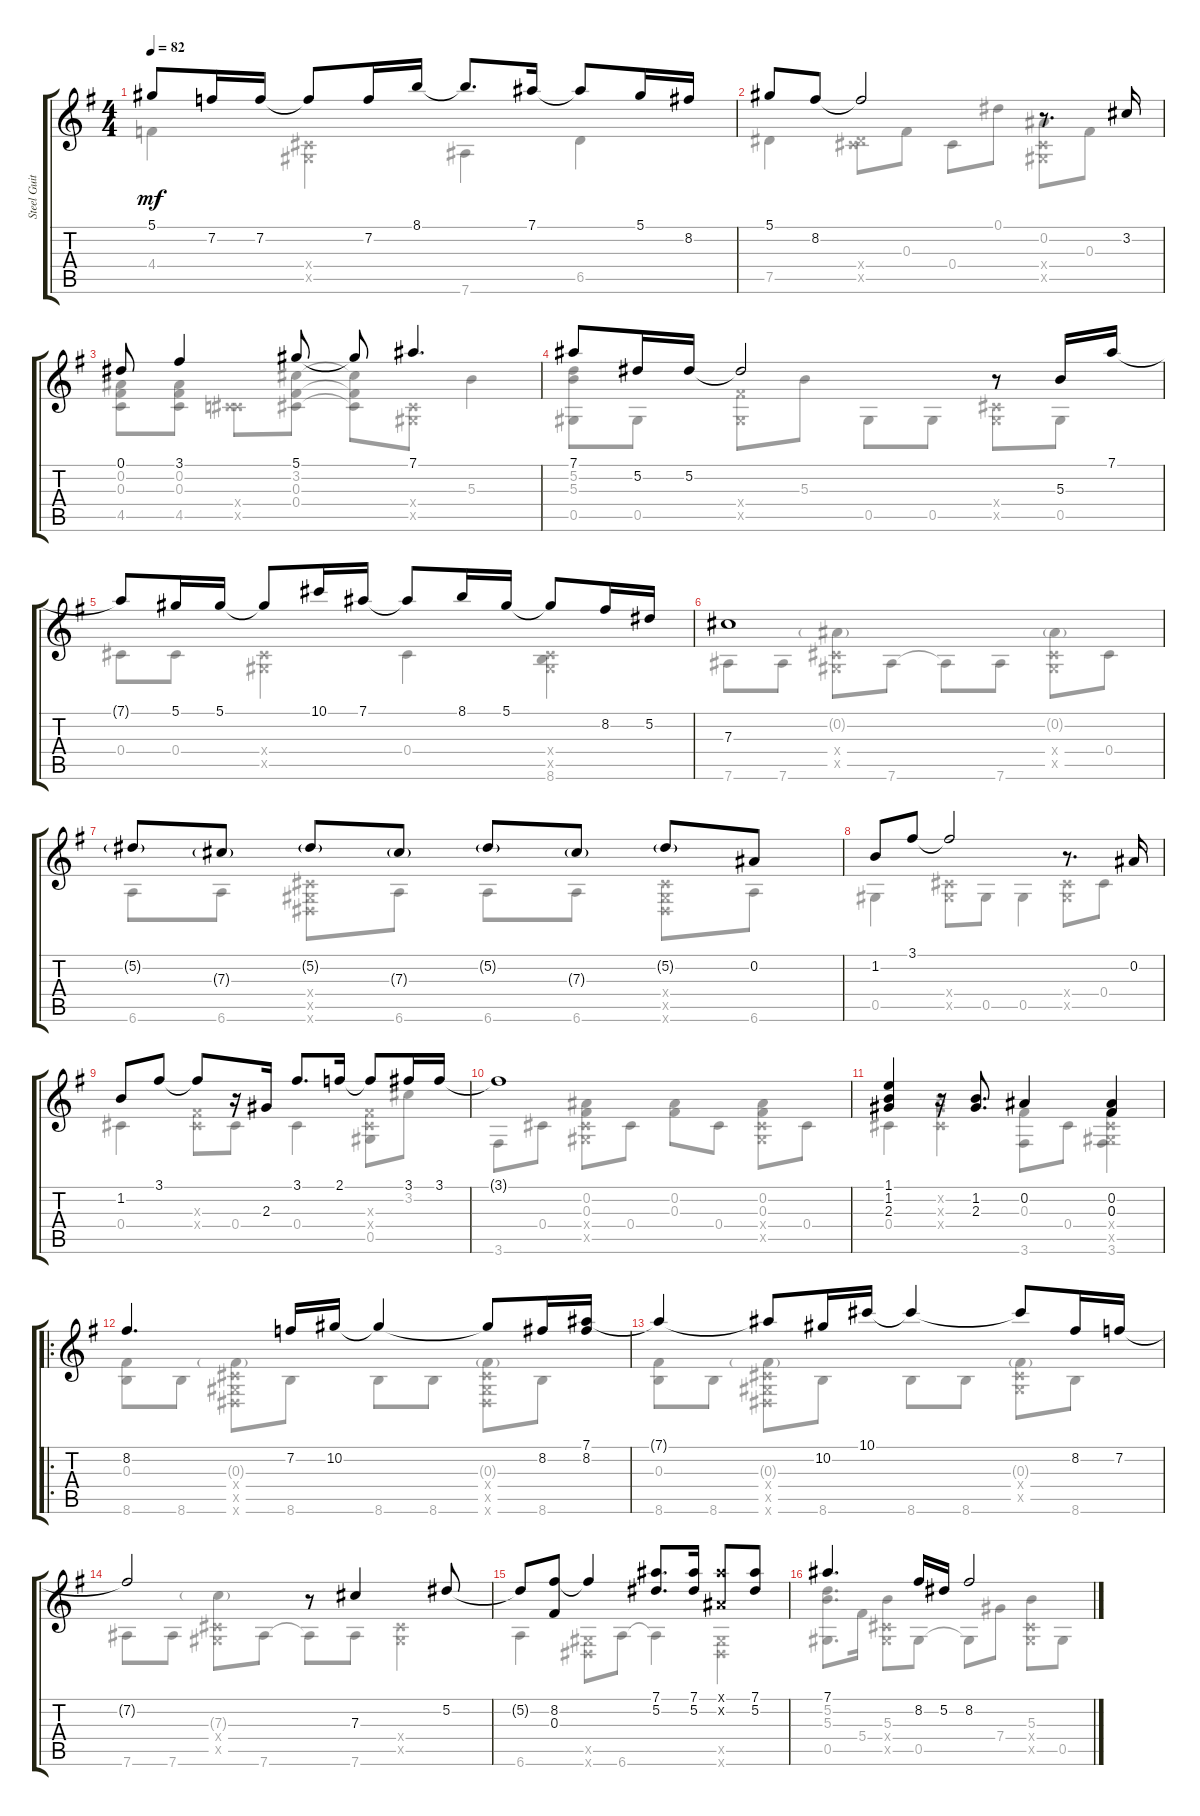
\track ("Steel Guitar" "Steel Guit") {instrument acousticguitarsteel}
\staff {score tabs}
\tuning (Eb4 Bb3 Gb3 Db3 Ab2 Eb2) {hide}
\voice
\ts (4 4)
\tempo 82
\clef g2
\ks g
5.1.8{dy mf} 7.2.16 7.2.16 7.2{t}.8 7.2.16 8.1.16 8.1{t}.8{d} 7.1.16 7.1{t}.8 5.1.16 8.2.16 |
5.1.8 8.2.8 8.2{t}.2 r.8{d} 3.2.16 |
0.1.8 3.1.4 5.1.8 5.1{t}.8 7.1.4{d} |
7.1.8 5.2.16 5.2.16 5.2{t}.2 r.8 5.3.16 7.1.16 |
7.1{t}.8 5.1.16 5.1.16 5.1{t}.8 10.1.16 7.1.16 7.1{t}.8 8.1.16 5.1.16 5.1{t}.8 8.2.16 5.2.16 |
7.3.1 |
5.2{g}.8 7.3{g}.8 5.2{g}.8 7.3{g}.8 5.2{g}.8 7.3{g}.8 5.2{g}.8 0.2.8 |
1.2.8 3.1.8 3.1{t}.2 r.8{d} 0.2.16 |
1.2.8 3.1.8 3.1{t}.8 r.16 2.3.16 3.1.8{d} 2.1.16 2.1{t}.8 3.1.16 3.1.16 |
3.1{t}.1 |
(1.1 1.2 2.3).4 r.16 (1.2 2.3).8{d} 0.2.4 (0.2 0.3).4 |
\ro
8.2.4{d} 7.2.16 10.2.16 10.2{t}.4 10.2{t}.8 8.2.16 (7.1 8.2).16 |
7.1{t}.4 7.1{t}.8 10.2.16 10.1.16 10.1{t}.4 10.1{t}.8 8.2.16 7.2.16 |
7.2{t}.2 r.8 7.3.4 5.2.8 |
5.2{t}.8 (8.2 0.3).8 8.2{t}.4 (7.1 5.2).8{d} (7.1 5.2).16 (7.1{x} 0.2{x}).8 (7.1 5.2).8 |
7.1.4{d} 8.2.16 5.2.16 8.2.2
\voice
\clef g2
\ottava regular
\simile none
\ks g
4.4.4{dy mf} (0.4{x} 0.5{x}).4 7.6.4 6.5.4 |
7.5.4 (0.4{x} 7.5{x}).8 0.3.8 0.4.8 0.1.8 (0.2 0.4{x} 0.5{x}).8 0.3.8 |
(0.2 0.3 4.5).8 (0.2 0.3 4.5).8 (0.4{x} 4.5{x}).8 (3.2 0.3 0.4).8 (3.2{t} 0.3{t} 0.4{t}).8 (0.4{x} 0.5{x}).8 5.3.4 |
(5.2 5.3 0.5).8 0.5.8 (5.4{x} 0.5{x}).8 5.3.8 0.5.8 0.5.8 (0.4{x} 0.5{x}).8 0.5.8 |
0.4.8 0.4.8 (0.4{x} 0.5{x}).4 0.4.4 (0.4{x} 0.5{x} 8.6).4 |
7.6.8 7.6.8 (0.2{g} 0.4{x} 0.5{x}).8 7.6.8 7.6{t}.8 7.6.8 (0.2{g} 0.4{x} 0.5{x}).8 0.4.8 |
6.6.8 6.6.8 (0.4{x} 0.5{x} 0.6{x}).8 6.6.8 6.6.8 6.6.8 (0.4{x} 0.5{x} 0.6{x}).8 6.6.8 |
0.5.4 (0.4{x} 0.5{x}).8 0.5.8 0.5.4 (0.4{x} 0.5{x}).8 0.4.8 |
0.4.4 (0.3{x} 0.4{x}).8 0.4.8 0.4.4 (0.3{x} 0.4{x} 0.5).8 3.2.8 |
3.6.8 0.4.8 (0.2 0.3 0.4{x} 0.5{x}).8 0.4.8 (0.2 0.3).8 0.4.8 (0.2 0.3 0.4{x} 0.5{x}).8 0.4.8 |
0.4.4 (1.2{x} 2.3{x} 0.4{x}).4 (0.3 3.6).8 0.4.8 (0.3 0.4{x} 0.5{x} 3.6).4 |
(0.3 8.6).8 8.6.8 (0.3{g} 0.4{x} 0.5{x} 0.6{x}).8 8.6.8 8.6.8 8.6.8 (0.3{g} 0.4{x} 0.5{x} 0.6{x}).8 8.6.8 |
(0.3 8.6).8 8.6.8 (0.3{g} 0.4{x} 0.5{x} 0.6{x}).8 8.6.8 8.6.8 8.6.8 (0.3{g} 0.4{x} 0.5{x}).8 8.6.8 |
7.6.8 7.6.8 (7.3{g} 0.4{x} 0.5{x}).8 7.6.8 7.6{t}.8 7.6.8 (0.4{x} 0.5{x}).4 |
6.6.4 (0.5{x} 0.6{x}).8 6.6.8 6.6{t}.4 (0.5{x} 0.6{x}).4 |
(5.2 5.3 0.5).8{d} 5.4.16 (5.3 0.4{x} 0.5{x}).8 0.5.8 0.5{t}.8 7.4.8 (5.3 0.4{x} 0.5{x}).8 0.5.8
